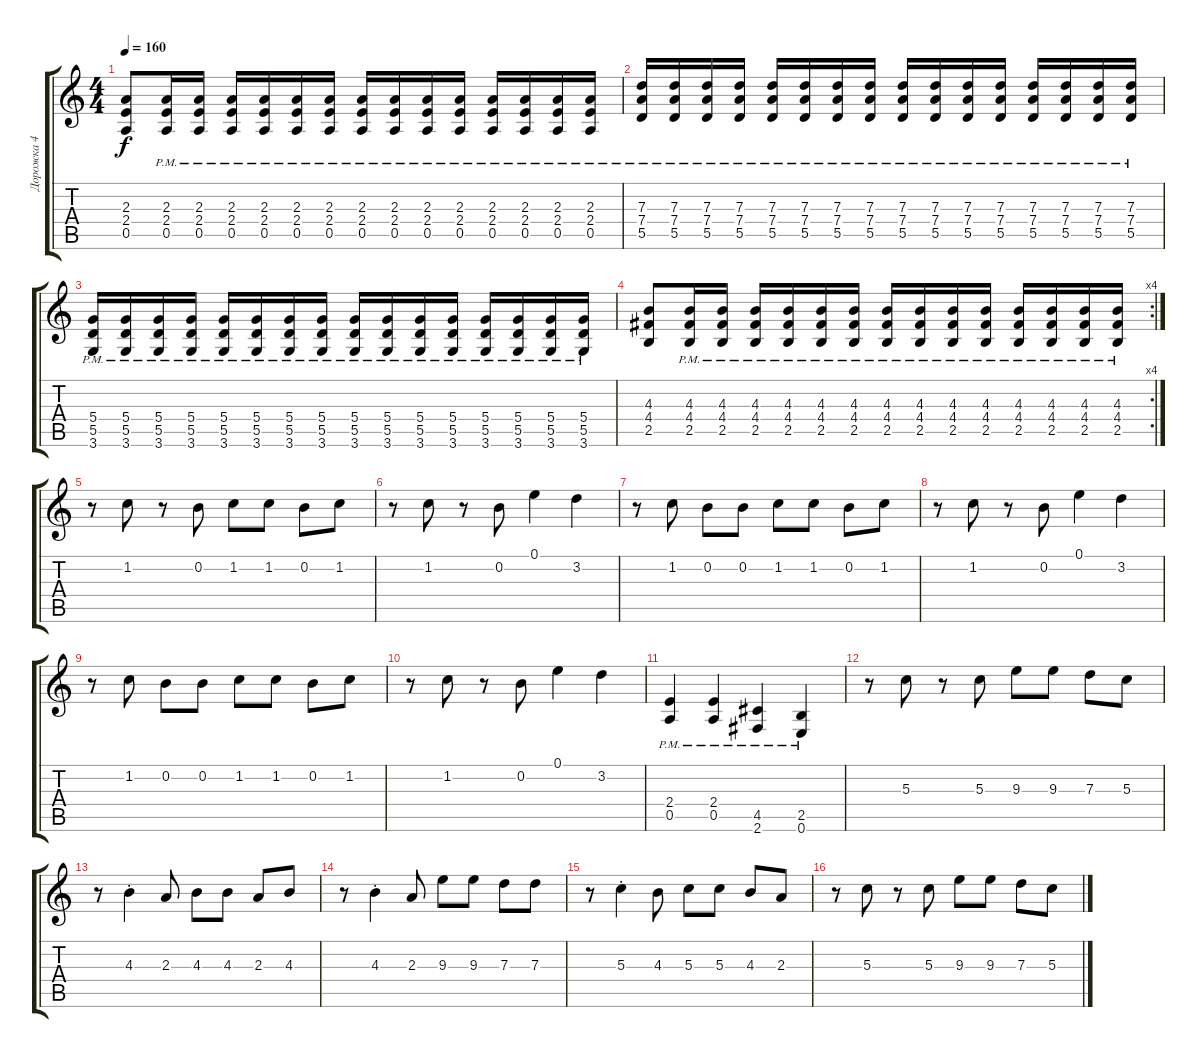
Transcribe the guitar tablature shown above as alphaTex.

\track ("Дорожка 4" "Дорожка 4") {instrument overdrivenguitar}
\staff {score tabs}
\tuning (E4 B3 G3 D3 A2 E2) {hide}
\ts (4 4)
\tempo 160
\clef g2
\ks c
(2.3 2.4 0.5).8{dy f} (2.3{pm} 2.4{pm} 0.5{pm}).16 (2.3{pm} 2.4{pm} 0.5{pm}).16 (2.3{pm} 2.4{pm} 0.5{pm}).16 (2.3{pm} 2.4{pm} 0.5{pm}).16 (2.3{pm} 2.4{pm} 0.5{pm}).16 (2.3{pm} 2.4{pm} 0.5{pm}).16 (2.3{pm} 2.4{pm} 0.5{pm}).16 (2.3{pm} 2.4{pm} 0.5{pm}).16 (2.3{pm} 2.4{pm} 0.5{pm}).16 (2.3{pm} 2.4{pm} 0.5{pm}).16 (2.3{pm} 2.4{pm} 0.5{pm}).16 (2.3{pm} 2.4{pm} 0.5{pm}).16 (2.3{pm} 2.4{pm} 0.5{pm}).16 (2.3{pm} 2.4{pm} 0.5{pm}).16 |
(7.3{pm} 7.4{pm} 5.5).16 (7.3{pm} 7.4{pm} 5.5{pm}).16 (7.3{pm} 7.4{pm} 5.5{pm}).16 (7.3{pm} 7.4{pm} 5.5{pm}).16 (7.3{pm} 7.4{pm} 5.5{pm}).16 (7.3{pm} 7.4{pm} 5.5{pm}).16 (7.3{pm} 7.4{pm} 5.5{pm}).16 (7.3{pm} 7.4{pm} 5.5{pm}).16 (7.3{pm} 7.4{pm} 5.5{pm}).16 (7.3{pm} 7.4{pm} 5.5{pm}).16 (7.3{pm} 7.4{pm} 5.5{pm}).16 (7.3{pm} 7.4{pm} 5.5{pm}).16 (7.3{pm} 7.4{pm} 5.5{pm}).16 (7.3{pm} 7.4{pm} 5.5{pm}).16 (7.3{pm} 7.4{pm} 5.5{pm}).16 (7.3{pm} 7.4{pm} 5.5{pm}).16 |
(5.4{pm} 5.5{pm} 3.6{pm}).16 (5.4{pm} 5.5{pm} 3.6{pm}).16 (5.4{pm} 5.5{pm} 3.6{pm}).16 (5.4{pm} 5.5{pm} 3.6{pm}).16 (5.4{pm} 5.5{pm} 3.6{pm}).16 (5.4{pm} 5.5{pm} 3.6{pm}).16 (5.4{pm} 5.5{pm} 3.6{pm}).16 (5.4{pm} 5.5{pm} 3.6{pm}).16 (5.4{pm} 5.5{pm} 3.6{pm}).16 (5.4{pm} 5.5{pm} 3.6{pm}).16 (5.4{pm} 5.5{pm} 3.6{pm}).16 (5.4{pm} 5.5{pm} 3.6{pm}).16 (5.4{pm} 5.5{pm} 3.6{pm}).16 (5.4{pm} 5.5{pm} 3.6{pm}).16 (5.4{pm} 5.5{pm} 3.6{pm}).16 (5.4{pm} 5.5{pm} 3.6{pm}).16 |
\rc 4
(4.3 4.4 2.5).8 (4.3{pm} 4.4{pm} 2.5{pm}).16 (4.3{pm} 4.4{pm} 2.5{pm}).16 (4.3{pm} 4.4{pm} 2.5{pm}).16 (4.3{pm} 4.4{pm} 2.5{pm}).16 (4.3{pm} 4.4{pm} 2.5{pm}).16 (4.3{pm} 4.4{pm} 2.5{pm}).16 (4.3{pm} 4.4{pm} 2.5{pm}).16 (4.3{pm} 4.4{pm} 2.5{pm}).16 (4.3{pm} 4.4{pm} 2.5{pm}).16 (4.3{pm} 4.4{pm} 2.5{pm}).16 (4.3{pm} 4.4{pm} 2.5{pm}).16 (4.3{pm} 4.4{pm} 2.5{pm}).16 (4.3{pm} 4.4{pm} 2.5{pm}).16 (4.3{pm} 4.4{pm} 2.5{pm}).16 |
r.8 1.2.8 r.8 0.2.8 1.2.8 1.2.8 0.2.8 1.2.8 |
r.8 1.2.8 r.8 0.2.8 0.1.4 3.2.4 |
r.8 1.2.8 0.2.8 0.2.8 1.2.8 1.2.8 0.2.8 1.2.8 |
r.8 1.2.8 r.8 0.2.8 0.1.4 3.2.4 |
r.8 1.2.8 0.2.8 0.2.8 1.2.8 1.2.8 0.2.8 1.2.8 |
r.8 1.2.8 r.8 0.2.8 0.1.4 3.2.4 |
(2.4{pm} 0.5{pm}).4 (2.4{pm} 0.5{pm}).4 (4.5{pm} 2.6{pm}).4 (2.5{pm} 0.6{pm}).4 |
r.8 5.3.8 r.8 5.3.8 9.3.8 9.3.8 7.3.8 5.3.8 |
r.8 4.3{st}.4 2.3.8 4.3.8 4.3.8 2.3.8 4.3.8 |
r.8 4.3{st}.4 2.3.8 9.3.8 9.3.8 7.3.8 7.3.8 |
r.8 5.3{st}.4 4.3.8 5.3.8 5.3.8 4.3.8 2.3.8 |
r.8 5.3.8 r.8 5.3.8 9.3.8 9.3.8 7.3.8 5.3.8
